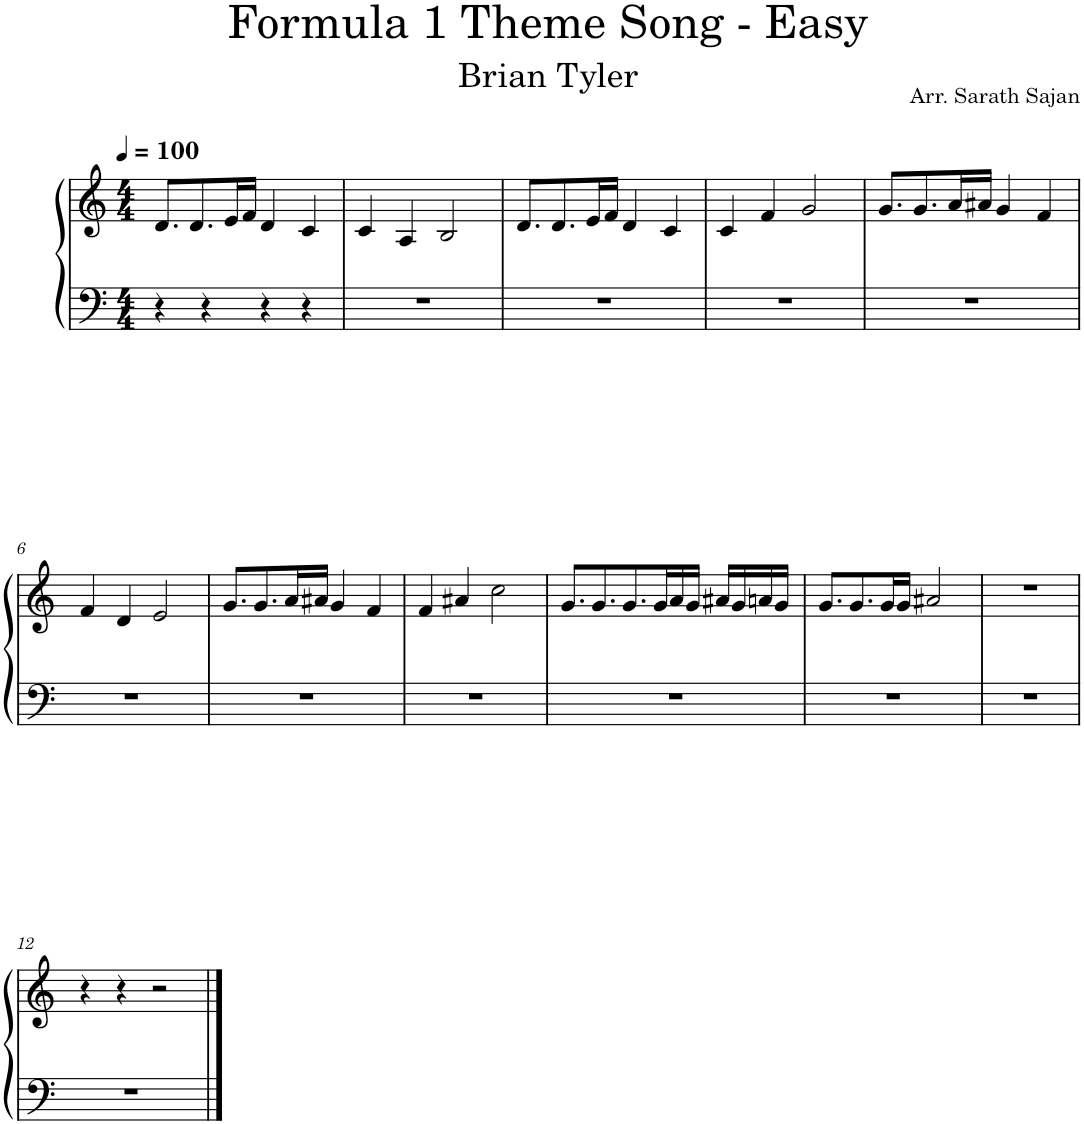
**kern	**kern
*part1	*part1
*staff2	*staff1
*I"Piano	*
*I'Pno.	*
*clefF4	*clefG2
*k[]	*k[]
*M4/4	*M4/4
*MM100	*MM100
=1	=1
4r	8.d/L
.	8.d/
4r	.
.	16e/L
.	16f/JJ
4r	4d/
4r	4c/
=2	=2
1r	4c/
.	4A/
.	2B/
=3	=3
1r	8.d/L
.	8.d/
.	16e/L
.	16f/JJ
.	4d/
.	4c/
=4	=4
1r	4c/
.	4f/
.	2g/
=5	=5
1r	8.g/L
.	8.g/
.	16a/L
.	16a#X/JJ
.	4g/
.	4f/
!!LO:LB:g=z
=6	=6
1r	4f/
.	4d/
.	2e/
=7	=7
1r	8.g/L
.	8.g/
.	16a/L
.	16a#X/JJ
.	4g/
.	4f/
=8	=8
1r	4f/
.	4a#X/
.	2cc\
=9	=9
1r	8.g/L
.	8.g/
.	8.g/
.	16g/L
.	16a/
.	16g/JJ
.	16a#X/LL
.	16g/
.	16an/
.	16g/JJ
=10	=10
1r	8.g/L
.	8.g/
.	16g/L
.	16g/JJ
.	2a#X/
=11	=11
1r	1r
!!LO:LB:g=z
=12	=12
1r	4r
.	4r
.	2r
==	==
*-	*-
